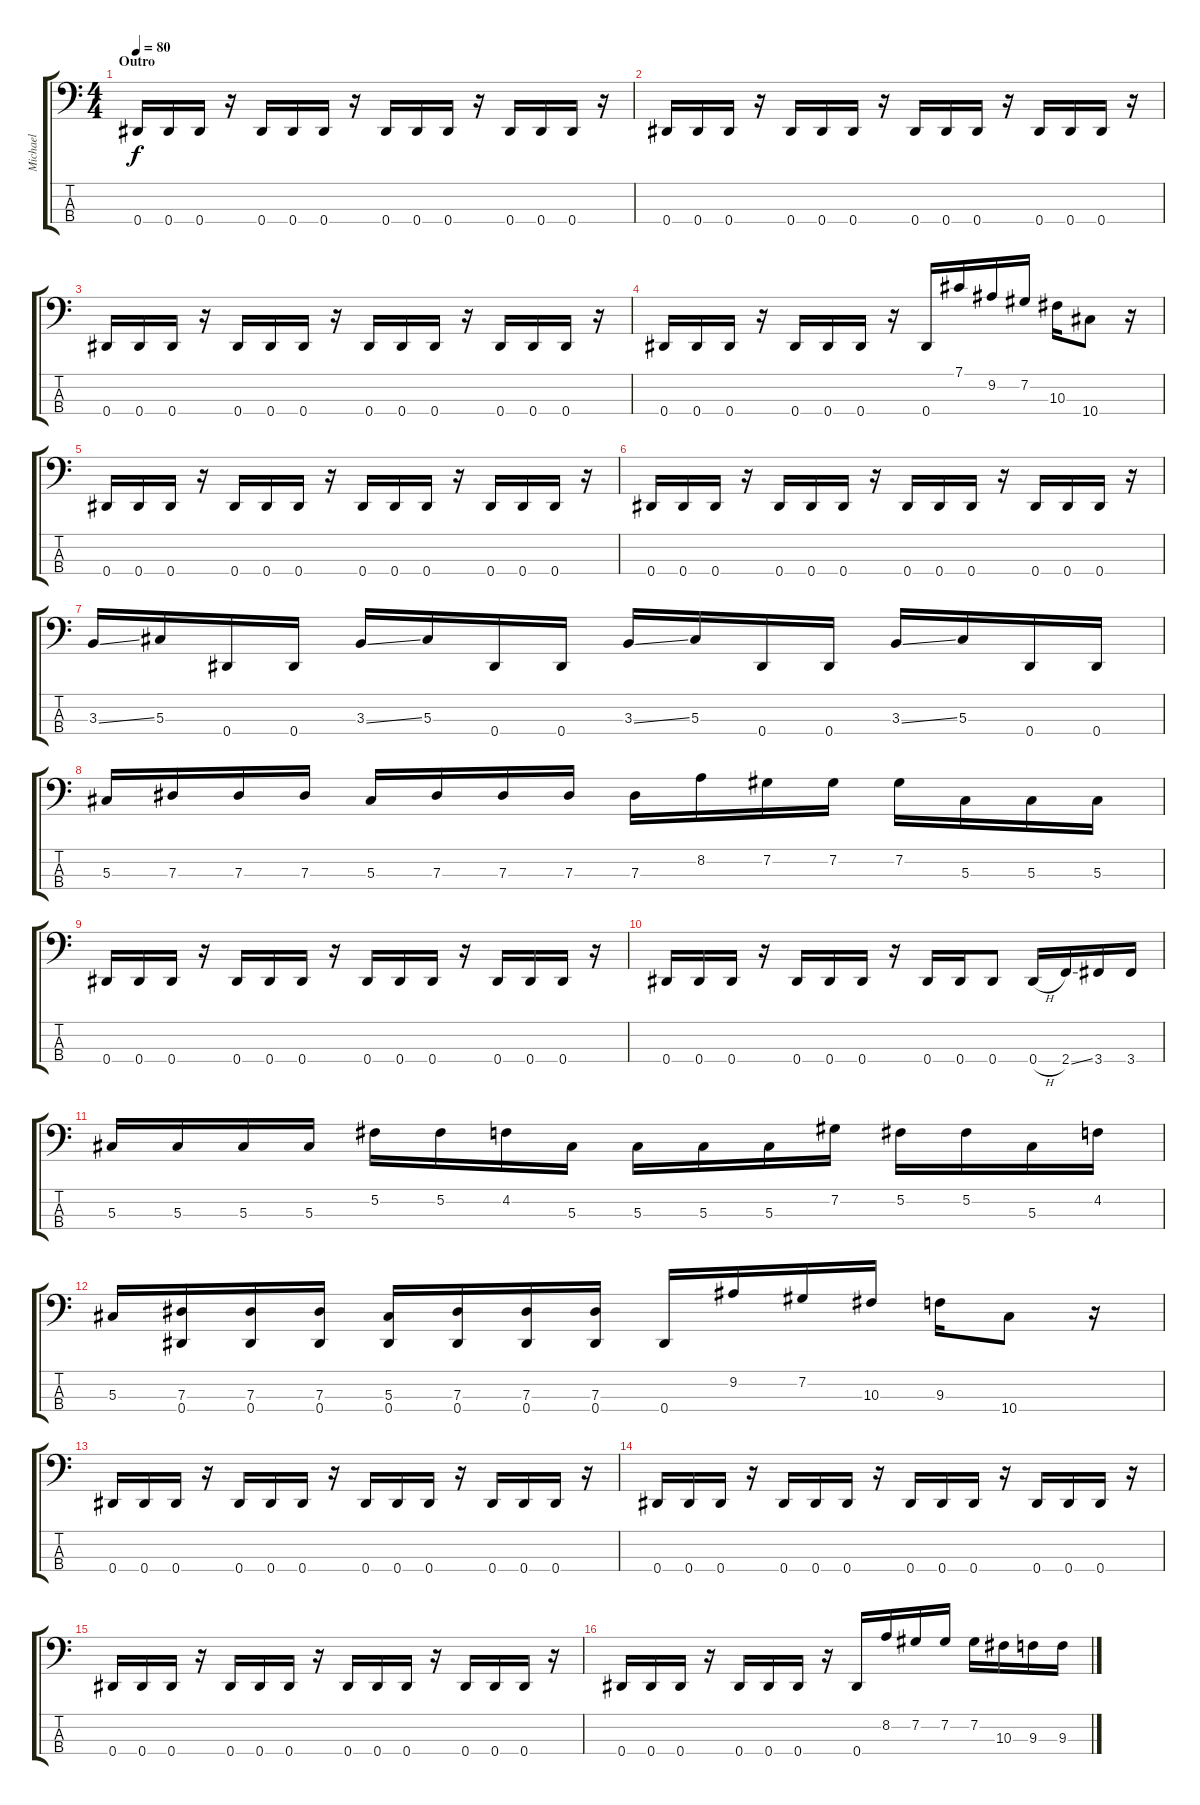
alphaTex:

\track ("Michael" "Michael") {instrument electricbassfinger}
\staff {score tabs}
\tuning (Gb2 Db2 Ab1 Eb1) {hide}
\ts (4 4)
\section ("" "Outro")
\tempo 80
\clef f4
\ks c
0.4.16{dy f} 0.4.16 0.4.16 r.16 0.4.16 0.4.16 0.4.16 r.16 0.4.16 0.4.16 0.4.16 r.16 0.4.16 0.4.16 0.4.16 r.16 |
0.4.16 0.4.16 0.4.16 r.16 0.4.16 0.4.16 0.4.16 r.16 0.4.16 0.4.16 0.4.16 r.16 0.4.16 0.4.16 0.4.16 r.16 |
0.4.16 0.4.16 0.4.16 r.16 0.4.16 0.4.16 0.4.16 r.16 0.4.16 0.4.16 0.4.16 r.16 0.4.16 0.4.16 0.4.16 r.16 |
0.4.16 0.4.16 0.4.16 r.16 0.4.16 0.4.16 0.4.16 r.16 0.4.16 7.1.16 9.2.16 7.2.16 10.3.16 10.4.8 r.16 |
0.4.16 0.4.16 0.4.16 r.16 0.4.16 0.4.16 0.4.16 r.16 0.4.16 0.4.16 0.4.16 r.16 0.4.16 0.4.16 0.4.16 r.16 |
0.4.16 0.4.16 0.4.16 r.16 0.4.16 0.4.16 0.4.16 r.16 0.4.16 0.4.16 0.4.16 r.16 0.4.16 0.4.16 0.4.16 r.16 |
3.3{ss}.16 5.3.16 0.4.16 0.4.16 3.3{ss}.16 5.3.16 0.4.16 0.4.16 3.3{ss}.16 5.3.16 0.4.16 0.4.16 3.3{ss}.16 5.3.16 0.4.16 0.4.16 |
5.3.16 7.3.16 7.3.16 7.3.16 5.3.16 7.3.16 7.3.16 7.3.16 7.3.16 8.2.16 7.2.16 7.2.16 7.2.16 5.3.16 5.3.16 5.3.16 |
0.4.16 0.4.16 0.4.16 r.16 0.4.16 0.4.16 0.4.16 r.16 0.4.16 0.4.16 0.4.16 r.16 0.4.16 0.4.16 0.4.16 r.16 |
0.4.16 0.4.16 0.4.16 r.16 0.4.16 0.4.16 0.4.16 r.16 0.4.16 0.4.16 0.4.8 0.4{h}.16 2.4{ss}.16 3.4.16 3.4.16 |
5.3.16 5.3.16 5.3.16 5.3.16 5.2.16 5.2.16 4.2.16 5.3.16 5.3.16 5.3.16 5.3.16 7.2.16 5.2.16 5.2.16 5.3.16 4.2.16 |
5.3.16 (7.3 0.4).16 (7.3 0.4).16 (7.3 0.4).16 (5.3 0.4).16 (7.3 0.4).16 (7.3 0.4).16 (7.3 0.4).16 0.4.16 9.2.16 7.2.16 10.3.16 9.3.16 10.4.8 r.16 |
0.4.16 0.4.16 0.4.16 r.16 0.4.16 0.4.16 0.4.16 r.16 0.4.16 0.4.16 0.4.16 r.16 0.4.16 0.4.16 0.4.16 r.16 |
0.4.16 0.4.16 0.4.16 r.16 0.4.16 0.4.16 0.4.16 r.16 0.4.16 0.4.16 0.4.16 r.16 0.4.16 0.4.16 0.4.16 r.16 |
0.4.16 0.4.16 0.4.16 r.16 0.4.16 0.4.16 0.4.16 r.16 0.4.16 0.4.16 0.4.16 r.16 0.4.16 0.4.16 0.4.16 r.16 |
0.4.16 0.4.16 0.4.16 r.16 0.4.16 0.4.16 0.4.16 r.16 0.4.16 8.2.16 7.2.16 7.2.16 7.2.16 10.3.16 9.3.16 9.3.16
